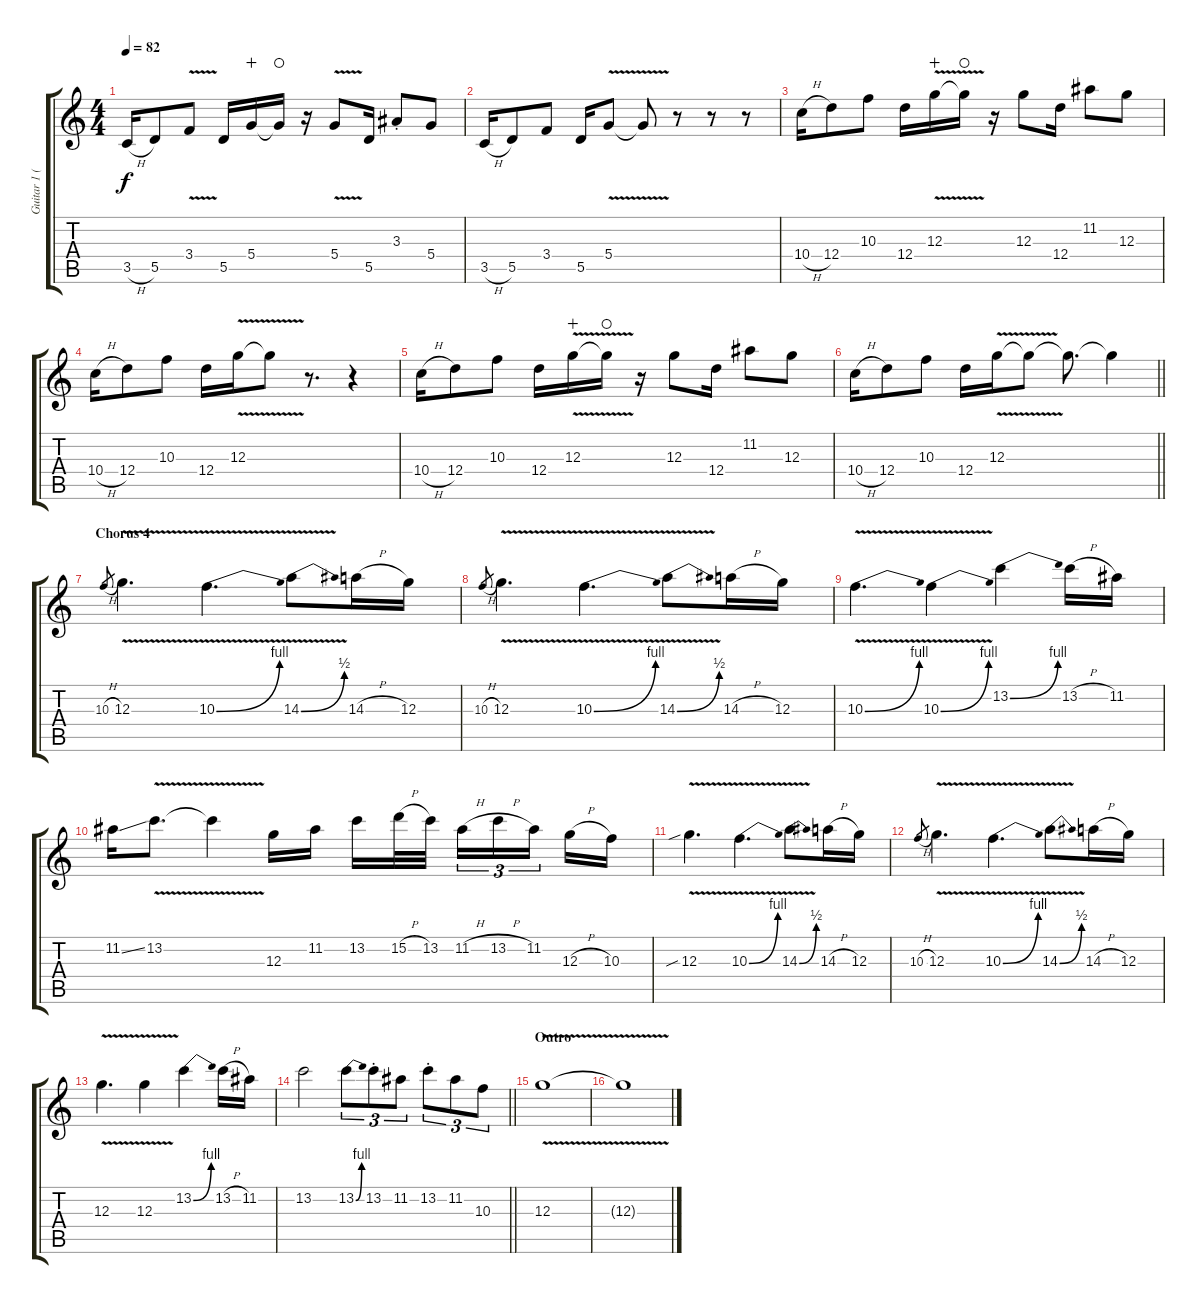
\track ("Guitar 1 (Dist/Wah)" "Guitar 1 (") {instrument distortionguitar}
\staff {score tabs}
\tuning (E4 B3 G3 D3 A2 E2) {hide}
\ts (4 4)
\tempo 82
\clef g2
\ks c
3.5{h}.16{dy f} 5.5.8 3.4{v}.8 5.5.16 5.4.16{wahc} 5.4{t}.16{waho} r.16 5.4{v}.8 5.5.16 3.3{st}.8 5.4.8 |
3.5{h}.16 5.5.8 3.4.8 5.5.16 5.4{v}.8 5.4{t}.8 r.8 r.8 r.8 |
10.4{h}.16 12.4.8 10.3.8 12.4.16 12.3{v}.16{wahc} 12.3{t}.16{waho} r.16 12.3.8 12.4.16 11.2.8 12.3.8 |
10.4{h}.16 12.4.8 10.3.8 12.4.16 12.3{v}.16 12.3{t}.8 r.8{d} r.4 |
10.4{h}.16 12.4.8 10.3.8 12.4.16 12.3{v}.16{wahc} 12.3{t}.16{waho} r.16 12.3.8 12.4.16 11.2.8 12.3.8 |
\barLineRight lightlight
10.4{h}.16 12.4.8 10.3.8 12.4.16 12.3{v}.16 12.3{t}.8 12.3{t}.8{d} 12.3{t}.4 |
\section ("" "Chorus 4")
10.3{h}.8{gr} 12.3{v}.4{d} 10.3{be (bend 0 0 60 4) v}.4{d} 14.3{be (bend 0 0 60 2) v}.8 14.3{h}.16 12.3.16 |
10.3{h}.8{gr} 12.3{v}.4{d} 10.3{be (bend 0 0 60 4) v}.4{d} 14.3{be (bend 0 0 60 2) v}.8 14.3{h}.16 12.3.16 |
10.3{be (bend 0 0 60 4) v}.4{d} 10.3{be (bend 0 0 60 4) v}.4 13.2{be (bend 0 0 60 4)}.4 13.2{h}.16 11.2.16 |
11.2{ss}.16 13.2{v}.8{d} 13.2{t}.4 12.3.16{beam merge} 11.2.16{beam split} 13.2.16{beam merge} 15.2{h}.32{beam merge} 13.2.32 11.2{h}.16{tu (3 2)} 13.2{h}.16{tu (3 2)} 11.2.16{tu (3 2) beam split} 12.3{h}.16 10.3.16 |
12.3{v sib}.4{d} 10.3{be (bend 0 0 60 4) v}.4{d} 14.3{be (bend 0 0 60 2) v}.8 14.3{h}.16 12.3.16 |
10.3{h}.8{gr} 12.3{v}.4{d} 10.3{be (bend 0 0 60 4) v}.4{d} 14.3{be (bend 0 0 60 2) v}.8 14.3{h}.16 12.3.16 |
12.3{v}.4{d} 12.3{v}.4 13.2{be (bend 0 0 60 4)}.4 13.2{h}.16 11.2.16 |
\barLineRight lightlight
13.2.2 13.2{be (bend 0 0 60 4)}.8{tu (3 2)} 13.2{st}.8{tu (3 2)} 11.2.8{tu (3 2)} 13.2{st}.8{tu (3 2)} 11.2.8{tu (3 2)} 10.3.8{tu (3 2)} |
\section ("" "Outro")
12.3{v}.1 |
12.3{t}.1
